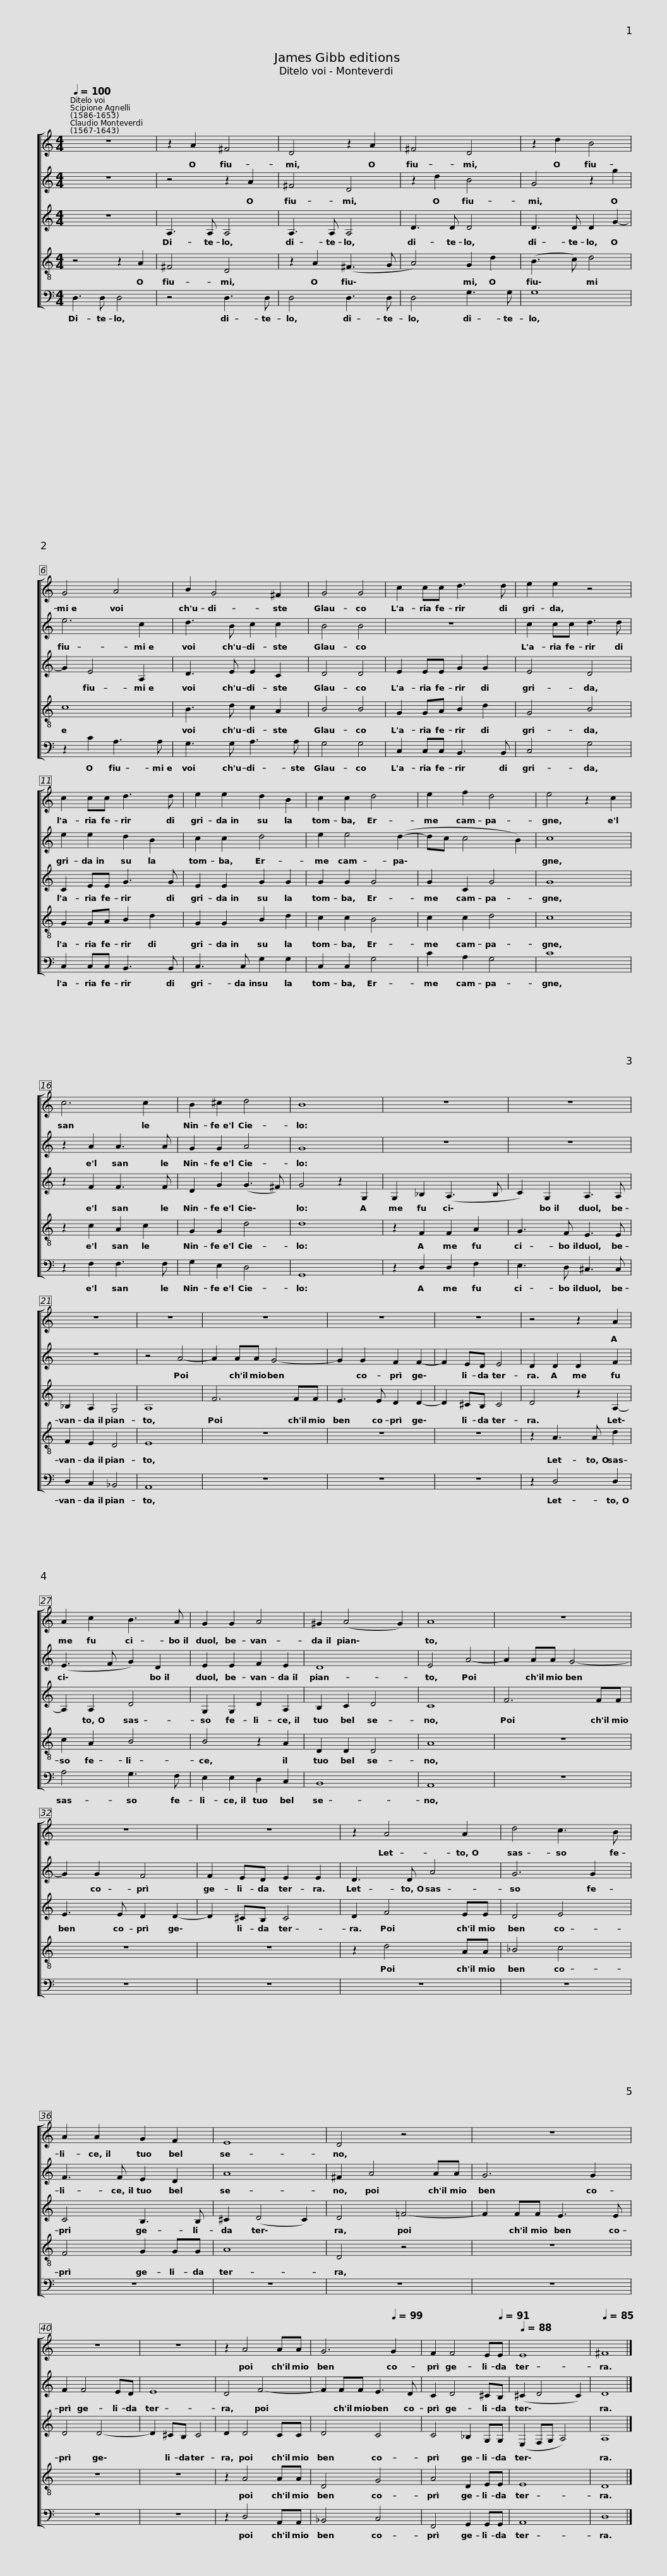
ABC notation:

X:1
%%score [ 1 2 3 4 5 ]
L:1/8
Q:1/4=100
M:4/4
I:linebreak $
K:C
V:1 treble
V:2 treble
V:3 treble
V:4 treble-8
V:5 bass
V:1
 z8 | z2 A2 ^F4 | D4 z2 A2 | ^F4 D4 | z2 d2 B4 |$ %5
 G4 A4 | B2 G4 ^F2 | G4 G4 | c2 cc d3 d | e2 e2 z4 |$ %10
 c2 cc d3 d | e2 e2 d2 B2 | c2 c2 d4 | e2 f2 d4 | e4 z2 c2 |$ %15
 c6 c2 | B2 ^c2 d4 | B8 | z8 | z8 |$ %20
 z8 | z8 | z8 | z8 | z8 |$ %25
 z4 z2 A2 | A2 c2 B3 A | G2 G2 A4 | ^G2 (A4 G2) | A8 |$ %30
 z8 | z8 | z8 | z2 A4 A2 | d4 c3 B |$ %35
 A2 A2 G2 F2 | E8 | D4 z4 | z8 | z8 |$ %40
 z8 | z2 A4 AA | G6[Q:1/4=99] G2 |[Q:1/4=97] F2[Q:1/4=94] F4[Q:1/4=92] E[Q:1/4=91]E |[Q:1/4=88] E8 | %45
[Q:1/4=85] ^F8 |] %46
V:2
 z8 | z4 z2 A2 | ^F4 D4 | z2 d2 B4 | G4 z2 g2 |$ %5
 e6 c2 | d3 B c2 c2 | B4 B4 | z8 | c2 cc d3 d |$ %10
 e2 e2 d2 B2 | c2 c2 d4 | e2 e4 (d2- | dc c4 B2) | c8 |$ %15
 z2 A2 A3 A | G2 G2 A4 | G8 | z8 | z8 |$ %20
 z8 | z4 A4- | A2 AA G4- | G2 G2 F2 F2- | F2 ED E4 |$ %25
 D2 D2 D2 F2 | (E3 F G2) D2 | E2 E2 F2 E2 | D8 | E4 A4- |$ %30
 A2 AA G4- | G2 G2 F4 | F2 ED E2 E2 | D3 D A4 | G6 G2 |$ %35
 F3 F E2 D2 | A8 | ^F2 A4 AA | G6 G2 | F2 F4 ED |$ %40
 E8 | D4 F4- | F2 FF E3 D | C2 D4 ^CB, | (^C2 D4 C2) | %45
 D8 |] %46
V:3
 z8 | A,3 A, A,4 | A,3 A, A,4 | D3 D D4 | D3 D D2 G2- |$ %5
 G2 E4 A,2 | D3 E E2 C2 | D4 D4 | E2 EE G2 G2 | E4 D4 |$ %10
 C2 EE G3 G | E2 E2 G2 G2 | G2 G2 G4 | G2 C2 G4 | G8 |$ %15
 z2 F2 F3 F | D2 G2 (G3 ^F) | G4 z2 G,2 | G,2 _B,2 (A,3 B, | C2) G,2 A,3 A, |$ %20
 _B,2 A,2 G,4 | A,8 | F6 FF | E3 E D2 D2- | D2 ^CB, C4 |$ %25
 D4 z2 A,2- | A,2 A,2 D4 | G,2 G,2 D2 A,2 | B,2 C2 D4 | C8 |$ %30
 F6 FF | E3 E D2 D2- | D2 ^CB, C4 | D2 F4 EE | D4 E4 |$ %35
 C4 B,3 B, | ^C2 (D4 C2) | D4 =F4- | F2 FF E3 E | D4 D4- |$ %40
 D2 ^CB, C4 | D2 D4 CC | D4 C4 | C4 _B,2 G,G, | (E,2 F,G, A,4) | %45
 A,8 |] %46
V:4
 z4 z2 A2 | ^F4 D4 | z2 A2 (^F3 G | A4) G2 d2 | (B3 c) d4 |$ %5
 c8 | B3 d c2 A2 | B4 B4 | G2 GA B2 d2 | G4 B4 |$ %10
 G2 GA B2 d2 | G2 G2 B2 d2 | c2 c2 B4 | c2 c2 d4 | c8 |$ %15
 z2 c2 A2 c2 | G2 G2 d4 | d8 | z2 F2 F2 A2 | G3 F E3 E |$ %20
 F2 E2 D4 | E8 | z8 | z8 | z8 |$ %25
 z2 A3 A d2 | c2 A2 B4 | B4 z2 A2 | D2 D2 D4 | A8 |$ %30
 z8 | z8 | z8 | z2 d4 AA | _B4 c4 |$ %35
 F4 G2 GG | A8 | D4 z4 | z8 | z8 |$ %40
 z8 | z2 A4 AA | D4 G4 | A4 D2 EE | E8 | %45
 D8 |] %46
V:5
 D,3 D, D,4 | z4 D,3 D, | D,4 D,3 D, | D,4 G,3 G, | G,8 |$ %5
 z2 C2 A,3 A, | G,3 G, A,3 A, | G,4 G,4 | C,2 C,C, B,,3 B,, | C,4 G,4 |$ %10
 C,2 C,C, B,,3 B,, | C,3 C, G,2 G,2 | C,2 C,2 G,4 | C2 A,2 G,4 | C8 |$ %15
 z2 F,2 F,3 F, | G,2 E,2 D,4 | G,,8 | z2 D,2 D,2 F,2 | E,3 D, ^C,3 C, |$ %20
 D,2 C,2 _B,,4 | A,,8 | z8 | z8 | z8 |$ %25
 z2 D,4 D,2 | A,4 G,3 F, | E,2 E,2 D,2 C,2 | B,,8 | A,,8 |$ %30
 z8 | z8 | z8 | z8 | z8 |$ %35
 z8 | z8 | z8 | z8 | z8 |$ %40
 z8 | z2 D,4 A,,A,, | _B,,4 C,4 | F,,4 G,,2 G,,G,, | A,,8 | %45
 D,8 |] %46
